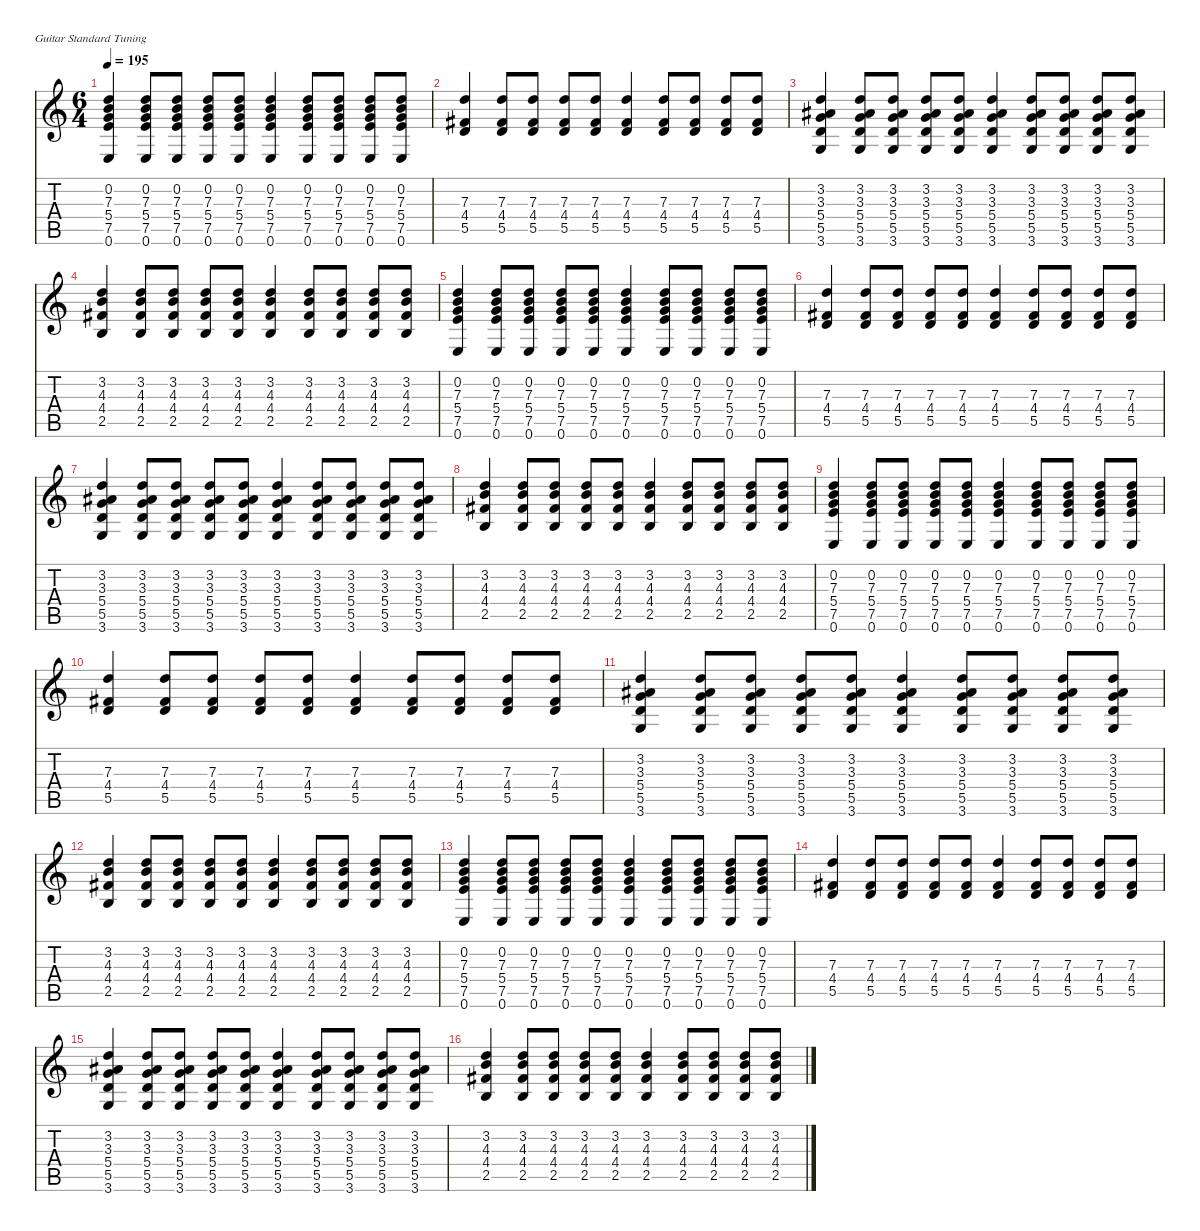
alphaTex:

\defaultSystemsLayout 4
\hideDynamics
\bracketExtendMode nobrackets
\singleTrackTrackNamePolicy hidden
\multiTrackTrackNamePolicy hidden
\firstSystemTrackNameMode fullname
\firstSystemTrackNameOrientation horizontal
\otherSystemsTrackNameOrientation horizontal
\track ("Guitar 2" "dist.guit.") {mute instrument distortionguitar}
\staff {score tabs}
\tuning (E4 B3 G3 D3 A2 E2)
\ts (6 4)
\tempo 195
\clef g2
\ks c
(0.2 7.3 5.4 7.5 0.6).4{dy f beam Up} (0.2 7.3 5.4 7.5 0.6).8{beam Up} (0.2 7.3 5.4 7.5 0.6).8{beam Up} (0.2 7.3 5.4 7.5 0.6).8{beam Up} (0.2 7.3 5.4 7.5 0.6).8{beam Up} (0.2 7.3 5.4 7.5 0.6).4{beam Up} (0.2 7.3 5.4 7.5 0.6).8{beam Up} (0.2 7.3 5.4 7.5 0.6).8{beam Up} (0.2 7.3 5.4 7.5 0.6).8{beam Up} (0.2 7.3 5.4 7.5 0.6).8{beam Up} |
(7.3 4.4{acc #} 5.5).4{beam Up} (7.3 4.4{acc #} 5.5).8{beam Up} (7.3 4.4{acc #} 5.5).8{beam Up} (7.3 4.4{acc #} 5.5).8{beam Up} (7.3 4.4{acc #} 5.5).8{beam Up} (7.3 4.4{acc #} 5.5).4{beam Up} (7.3 4.4{acc #} 5.5).8{beam Up} (7.3 4.4{acc #} 5.5).8{beam Up} (7.3 4.4{acc #} 5.5).8{beam Up} (7.3 4.4{acc #} 5.5).8{beam Up} |
(3.2 3.3{acc #} 5.4 5.5 3.6).4{beam Up} (3.2 3.3{acc #} 5.4 5.5 3.6).8{beam Up} (3.2 3.3{acc #} 5.4 5.5 3.6).8{beam Up} (3.2 3.3{acc #} 5.4 5.5 3.6).8{beam Up} (3.2 3.3{acc #} 5.4 5.5 3.6).8{beam Up} (3.2 3.3{acc #} 5.4 5.5 3.6).4{beam Up} (3.2 3.3{acc #} 5.4 5.5 3.6).8{beam Up} (3.2 3.3{acc #} 5.4 5.5 3.6).8{beam Up} (3.2 3.3{acc #} 5.4 5.5 3.6).8{beam Up} (3.2 3.3{acc #} 5.4 5.5 3.6).8{beam Up} |
(3.2 4.3 4.4{acc #} 2.5).4{beam Up} (3.2 4.3 4.4{acc #} 2.5).8{beam Up} (3.2 4.3 4.4{acc #} 2.5).8{beam Up} (3.2 4.3 4.4{acc #} 2.5).8{beam Up} (3.2 4.3 4.4{acc #} 2.5).8{beam Up} (3.2 4.3 4.4{acc #} 2.5).4{beam Up} (3.2 4.3 4.4{acc #} 2.5).8{beam Up} (3.2 4.3 4.4{acc #} 2.5).8{beam Up} (3.2 4.3 4.4{acc #} 2.5).8{beam Up} (3.2 4.3 4.4{acc #} 2.5).8{beam Up} |
(0.2 7.3 5.4 7.5 0.6).4{beam Up} (0.2 7.3 5.4 7.5 0.6).8{beam Up} (0.2 7.3 5.4 7.5 0.6).8{beam Up} (0.2 7.3 5.4 7.5 0.6).8{beam Up} (0.2 7.3 5.4 7.5 0.6).8{beam Up} (0.2 7.3 5.4 7.5 0.6).4{beam Up} (0.2 7.3 5.4 7.5 0.6).8{beam Up} (0.2 7.3 5.4 7.5 0.6).8{beam Up} (0.2 7.3 5.4 7.5 0.6).8{beam Up} (0.2 7.3 5.4 7.5 0.6).8{beam Up} |
(7.3 4.4{acc #} 5.5).4{beam Up} (7.3 4.4{acc #} 5.5).8{beam Up} (7.3 4.4{acc #} 5.5).8{beam Up} (7.3 4.4{acc #} 5.5).8{beam Up} (7.3 4.4{acc #} 5.5).8{beam Up} (7.3 4.4{acc #} 5.5).4{beam Up} (7.3 4.4{acc #} 5.5).8{beam Up} (7.3 4.4{acc #} 5.5).8{beam Up} (7.3 4.4{acc #} 5.5).8{beam Up} (7.3 4.4{acc #} 5.5).8{beam Up} |
(3.2 3.3{acc #} 5.4 5.5 3.6).4{beam Up} (3.2 3.3{acc #} 5.4 5.5 3.6).8{beam Up} (3.2 3.3{acc #} 5.4 5.5 3.6).8{beam Up} (3.2 3.3{acc #} 5.4 5.5 3.6).8{beam Up} (3.2 3.3{acc #} 5.4 5.5 3.6).8{beam Up} (3.2 3.3{acc #} 5.4 5.5 3.6).4{beam Up} (3.2 3.3{acc #} 5.4 5.5 3.6).8{beam Up} (3.2 3.3{acc #} 5.4 5.5 3.6).8{beam Up} (3.2 3.3{acc #} 5.4 5.5 3.6).8{beam Up} (3.2 3.3{acc #} 5.4 5.5 3.6).8{beam Up} |
(3.2 4.3 4.4{acc #} 2.5).4{beam Up} (3.2 4.3 4.4{acc #} 2.5).8{beam Up} (3.2 4.3 4.4{acc #} 2.5).8{beam Up} (3.2 4.3 4.4{acc #} 2.5).8{beam Up} (3.2 4.3 4.4{acc #} 2.5).8{beam Up} (3.2 4.3 4.4{acc #} 2.5).4{beam Up} (3.2 4.3 4.4{acc #} 2.5).8{beam Up} (3.2 4.3 4.4{acc #} 2.5).8{beam Up} (3.2 4.3 4.4{acc #} 2.5).8{beam Up} (3.2 4.3 4.4{acc #} 2.5).8{beam Up} |
(0.2 7.3 5.4 7.5 0.6).4{beam Up} (0.2 7.3 5.4 7.5 0.6).8{beam Up} (0.2 7.3 5.4 7.5 0.6).8{beam Up} (0.2 7.3 5.4 7.5 0.6).8{beam Up} (0.2 7.3 5.4 7.5 0.6).8{beam Up} (0.2 7.3 5.4 7.5 0.6).4{beam Up} (0.2 7.3 5.4 7.5 0.6).8{beam Up} (0.2 7.3 5.4 7.5 0.6).8{beam Up} (0.2 7.3 5.4 7.5 0.6).8{beam Up} (0.2 7.3 5.4 7.5 0.6).8{beam Up} |
(7.3 4.4{acc #} 5.5).4{beam Up} (7.3 4.4{acc #} 5.5).8{beam Up} (7.3 4.4{acc #} 5.5).8{beam Up} (7.3 4.4{acc #} 5.5).8{beam Up} (7.3 4.4{acc #} 5.5).8{beam Up} (7.3 4.4{acc #} 5.5).4{beam Up} (7.3 4.4{acc #} 5.5).8{beam Up} (7.3 4.4{acc #} 5.5).8{beam Up} (7.3 4.4{acc #} 5.5).8{beam Up} (7.3 4.4{acc #} 5.5).8{beam Up} |
(3.2 3.3{acc #} 5.4 5.5 3.6).4{beam Up} (3.2 3.3{acc #} 5.4 5.5 3.6).8{beam Up} (3.2 3.3{acc #} 5.4 5.5 3.6).8{beam Up} (3.2 3.3{acc #} 5.4 5.5 3.6).8{beam Up} (3.2 3.3{acc #} 5.4 5.5 3.6).8{beam Up} (3.2 3.3{acc #} 5.4 5.5 3.6).4{beam Up} (3.2 3.3{acc #} 5.4 5.5 3.6).8{beam Up} (3.2 3.3{acc #} 5.4 5.5 3.6).8{beam Up} (3.2 3.3{acc #} 5.4 5.5 3.6).8{beam Up} (3.2 3.3{acc #} 5.4 5.5 3.6).8{beam Up} |
(3.2 4.3 4.4{acc #} 2.5).4{beam Up} (3.2 4.3 4.4{acc #} 2.5).8{beam Up} (3.2 4.3 4.4{acc #} 2.5).8{beam Up} (3.2 4.3 4.4{acc #} 2.5).8{beam Up} (3.2 4.3 4.4{acc #} 2.5).8{beam Up} (3.2 4.3 4.4{acc #} 2.5).4{beam Up} (3.2 4.3 4.4{acc #} 2.5).8{beam Up} (3.2 4.3 4.4{acc #} 2.5).8{beam Up} (3.2 4.3 4.4{acc #} 2.5).8{beam Up} (3.2 4.3 4.4{acc #} 2.5).8{beam Up} |
(0.2 7.3 5.4 7.5 0.6).4{beam Up} (0.2 7.3 5.4 7.5 0.6).8{beam Up} (0.2 7.3 5.4 7.5 0.6).8{beam Up} (0.2 7.3 5.4 7.5 0.6).8{beam Up} (0.2 7.3 5.4 7.5 0.6).8{beam Up} (0.2 7.3 5.4 7.5 0.6).4{beam Up} (0.2 7.3 5.4 7.5 0.6).8{beam Up} (0.2 7.3 5.4 7.5 0.6).8{beam Up} (0.2 7.3 5.4 7.5 0.6).8{beam Up} (0.2 7.3 5.4 7.5 0.6).8{beam Up} |
(7.3 4.4{acc #} 5.5).4{beam Up} (7.3 4.4{acc #} 5.5).8{beam Up} (7.3 4.4{acc #} 5.5).8{beam Up} (7.3 4.4{acc #} 5.5).8{beam Up} (7.3 4.4{acc #} 5.5).8{beam Up} (7.3 4.4{acc #} 5.5).4{beam Up} (7.3 4.4{acc #} 5.5).8{beam Up} (7.3 4.4{acc #} 5.5).8{beam Up} (7.3 4.4{acc #} 5.5).8{beam Up} (7.3 4.4{acc #} 5.5).8{beam Up} |
(3.2 3.3{acc #} 5.4 5.5 3.6).4{beam Up} (3.2 3.3{acc #} 5.4 5.5 3.6).8{beam Up} (3.2 3.3{acc #} 5.4 5.5 3.6).8{beam Up} (3.2 3.3{acc #} 5.4 5.5 3.6).8{beam Up} (3.2 3.3{acc #} 5.4 5.5 3.6).8{beam Up} (3.2 3.3{acc #} 5.4 5.5 3.6).4{beam Up} (3.2 3.3{acc #} 5.4 5.5 3.6).8{beam Up} (3.2 3.3{acc #} 5.4 5.5 3.6).8{beam Up} (3.2 3.3{acc #} 5.4 5.5 3.6).8{beam Up} (3.2 3.3{acc #} 5.4 5.5 3.6).8{beam Up} |
(3.2 4.3 4.4{acc #} 2.5).4{beam Up} (3.2 4.3 4.4{acc #} 2.5).8{beam Up} (3.2 4.3 4.4{acc #} 2.5).8{beam Up} (3.2 4.3 4.4{acc #} 2.5).8{beam Up} (3.2 4.3 4.4{acc #} 2.5).8{beam Up} (3.2 4.3 4.4{acc #} 2.5).4{beam Up} (3.2 4.3 4.4{acc #} 2.5).8{beam Up} (3.2 4.3 4.4{acc #} 2.5).8{beam Up} (3.2 4.3 4.4{acc #} 2.5).8{beam Up} (3.2 4.3 4.4{acc #} 2.5).8{beam Up}
